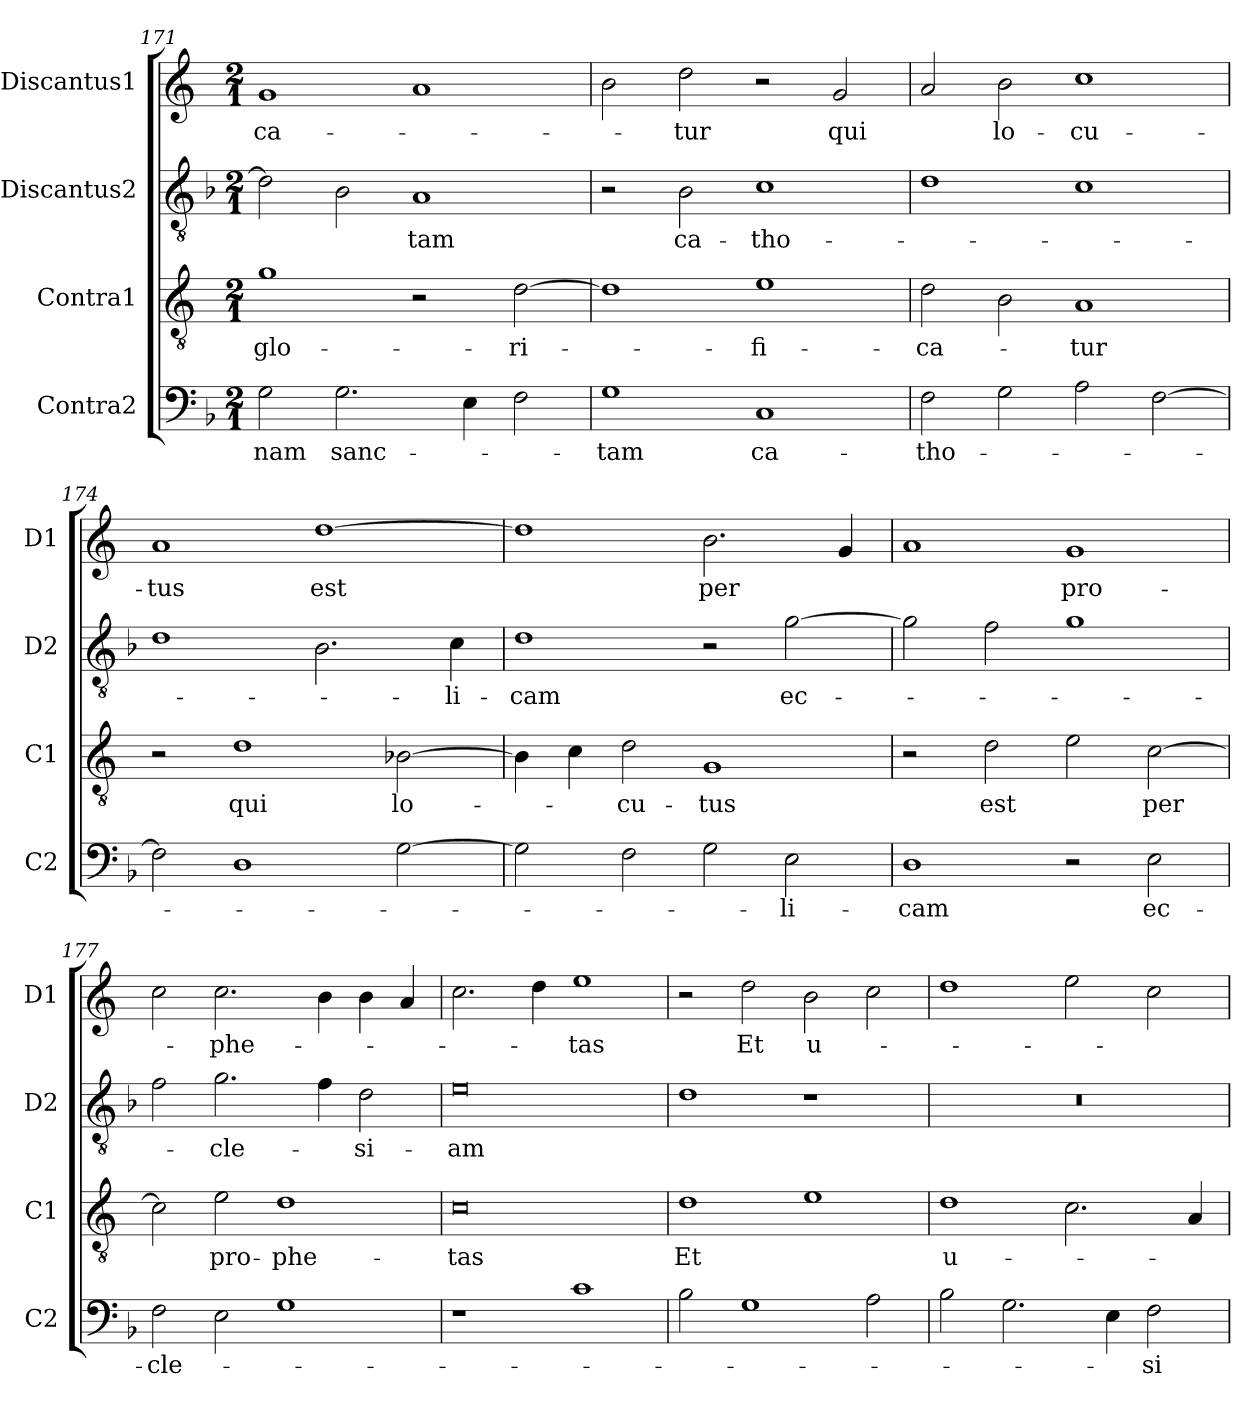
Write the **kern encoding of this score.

**kern	**text	**kern	**text	**kern	**text	**kern	**text
*part4	*part4	*part3	*part3	*part2	*part2	*part1	*part1
*staff4	*staff4	*staff3	*staff3	*staff2	*staff2	*staff1	*staff1
*I"Contra2	*	*I"Contra1	*	*I"Discantus2	*	*I"Discantus1	*
*I'C2	*	*I'C1	*	*I'D2	*	*I'D1	*
*clefF4	*	*clefGv2	*	*clefGv2	*	*clefG2	*
*k[b-]	*	*k[]	*	*k[b-]	*	*k[]	*
*M2/1	*	*M2/1	*	*M2/1	*	*M2/1	*
=171	=171	=171	=171	=171	=171	=171	=171
2G\	-nam	1g	-glo-	2d\]	.	1g	-ca-
2.G\	sanc-	.	.	2B-\	.	.	.
.	.	2r	.	1A	-tam	1a	.
4E\	.	.	.	.	.	.	.
2F\	.	[2d\	-ri-	.	.	.	.
=172	=172	=172	=172	=172	=172	=172	=172
1G	-tam	1d]	.	2r	.	2b\	.
.	.	.	.	2B-\	ca-	2dd\	-tur
1C	ca-	1e	-fi-	1c	-tho-	2r	.
.	.	.	.	.	.	2g/	qui
=173	=173	=173	=173	=173	=173	=173	=173
2F\	-tho-	2d\	-ca-	1d	.	2a/	.
2G\	.	2B\	.	.	.	2b\	lo-
2A\	.	1A	-tur	1c	.	1cc	-cu-
[2F\	.	.	.	.	.	.	.
=174	=174	=174	=174	=174	=174	=174	=174
2F\]	.	2r	.	1d	.	1a	-tus
1D	.	1d	qui	.	.	.	.
.	.	.	.	2.B-\	.	[1dd	est
[2G\	.	[2B-X\	lo-	.	.	.	.
.	.	.	.	4c\	-li-	.	.
=175	=175	=175	=175	=175	=175	=175	=175
2G\]	.	4B-\]	.	1d	-cam	1dd]	.
.	.	4c\	.	.	.	.	.
2F\	.	2d\	-cu-	.	.	.	.
2G\	.	1G	-tus	2r	.	2.b\	per
2E\	-li-	.	.	[2g\	ec-	.	.
.	.	.	.	.	.	4g/	.
=176	=176	=176	=176	=176	=176	=176	=176
1D	-cam	2r	.	2g\]	.	1a	.
.	.	2d\	est	2f\	.	.	.
2r	.	2e\	.	1g	.	1g	pro-
2E\	ec-	[2c\	per	.	.	.	.
=177	=177	=177	=177	=177	=177	=177	=177
2F\	-cle-	2c\]	.	2f\	.	2cc\	.
2E\	.	2e\	pro-	2.g\	-cle-	2.cc\	-phe-
1G	.	1d	-phe-	.	.	.	.
.	.	.	.	4f\	.	4b\	.
.	.	.	.	2d\	-si-	4b\	.
.	.	.	.	.	.	4a/	.
=178	=178	=178	=178	=178	=178	=178	=178
1r	.	0c	-tas	0e	-am	2.cc\	.
.	.	.	.	.	.	4dd\	.
1c	.	.	.	.	.	1ee	-tas
=179	=179	=179	=179	=179	=179	=179	=179
2B-\	.	1d	Et	1d	.	2r	.
1G	.	.	.	.	.	2dd\	Et
.	.	1e	.	1r	.	2b\	u-
2A\	.	.	.	.	.	2cc\	.
=180	=180	=180	=180	=180	=180	=180	=180
2B-\	.	1d	u-	0r	.	1dd	.
2.G\	.	.	.	.	.	.	.
.	.	2.c\	.	.	.	2ee\	.
4E\	.	.	.	.	.	.	.
2F\	-si-	.	.	.	.	2cc\	.
.	.	4A/	.	.	.	.	.
=	=	=	=	=	=	=	=
*-	*-	*-	*-	*-	*-	*-	*-
